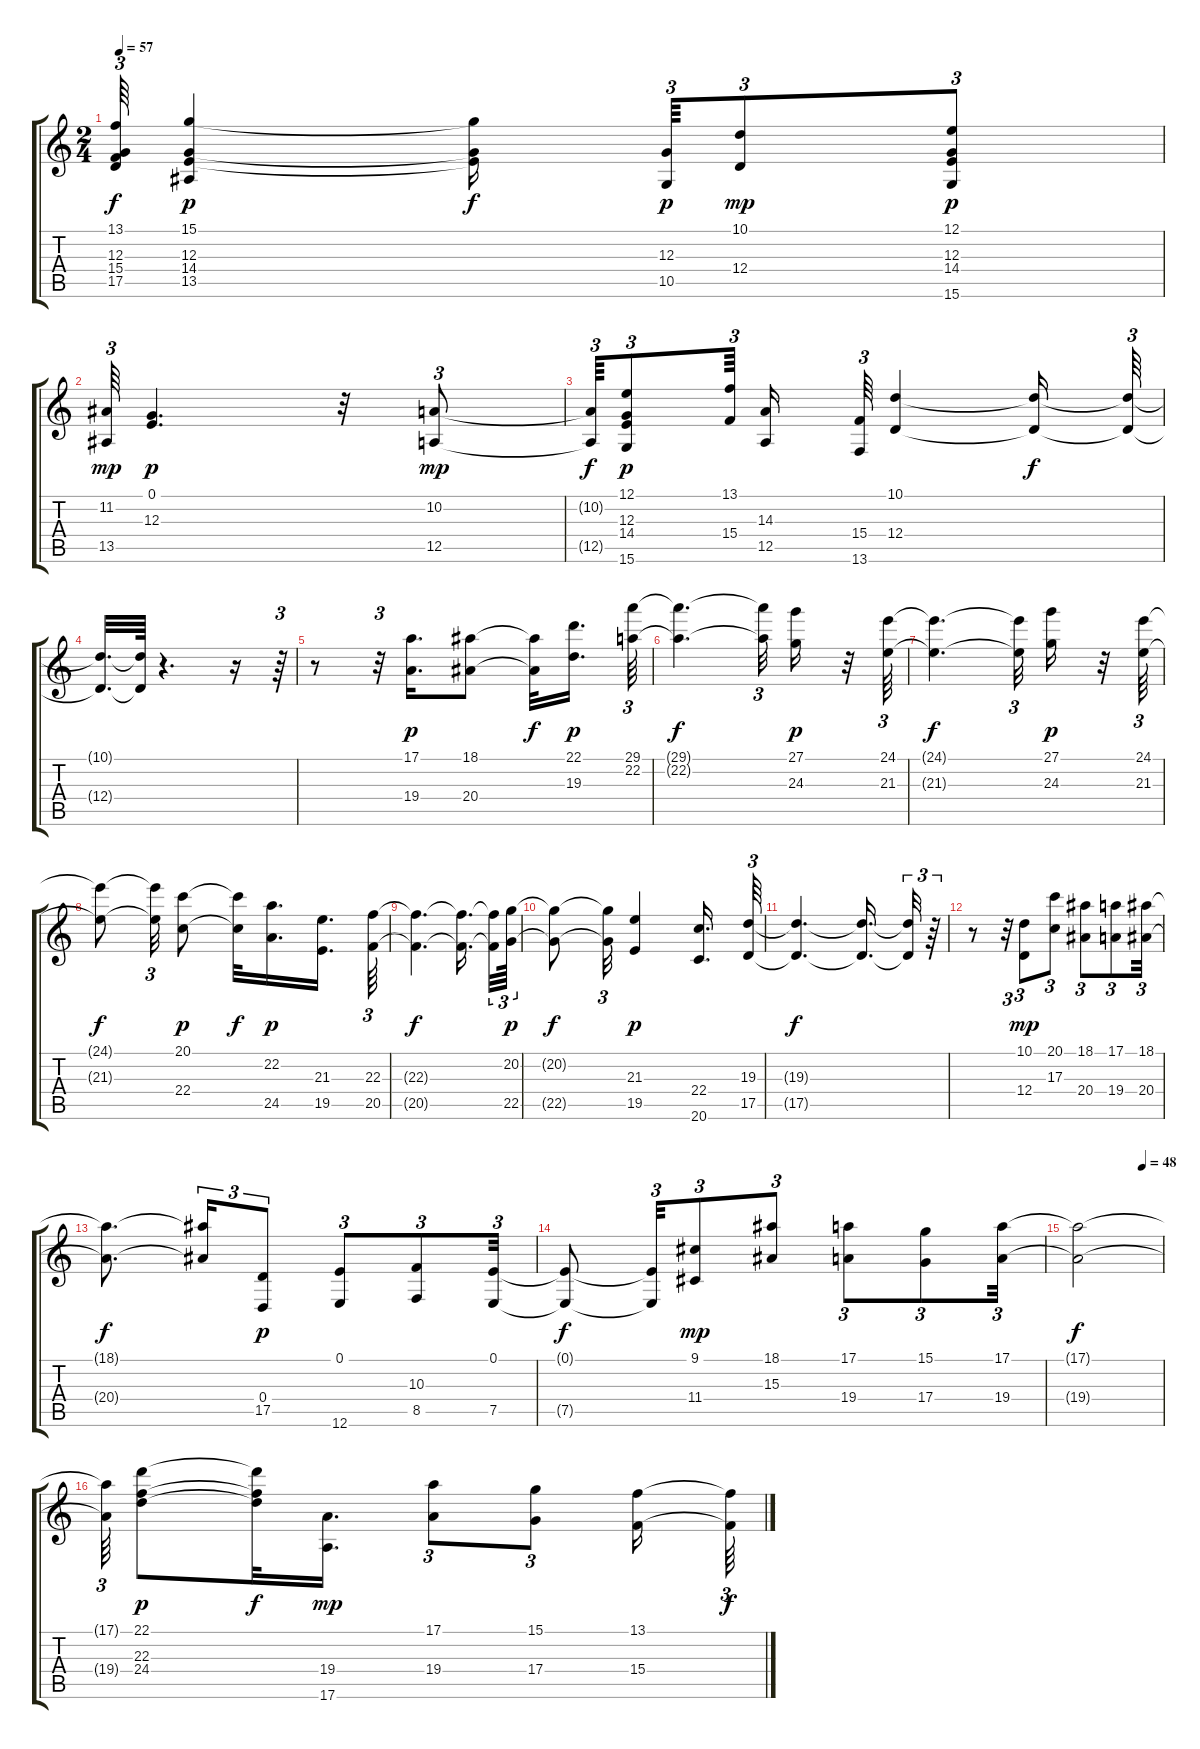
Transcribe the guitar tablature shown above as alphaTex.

\track "" {instrument stringensemble1}
\staff {score tabs}
\tuning (E4 B3 G3 D3 A2 E2) {hide}
\ts (2 4)
\tempo 57
\clef g2
\ks c
(13.1{t} 12.3{t} 15.4{t} 17.5{t}).64{tu (3 2) dy f} (15.1 12.3 14.4 13.5).4{dy p} (15.1{t} 12.3{t} 14.4{t}).16{dy f} (12.3 10.5).64{tu (3 2) dy p} (10.1 12.4).8{tu (3 2) dy mp} (12.1 12.3 14.4 15.6).8{tu (3 2) dy p} |
(11.2 13.5).64{tu (3 2) dy mp} (0.1 12.3).4{d dy p} r.32 (10.2 12.5).8{tu (3 2) dy mp} |
(10.2{t} 12.5{t}).64{tu (3 2) dy f} (12.1 12.3 14.4 15.6).8{tu (3 2) dy p} (13.1 15.4).64{tu (3 2)} (14.3 12.5).16 (15.4 13.6).64{tu (3 2)} (10.1 12.4).4 (10.1{t} 12.4{t}).16{dy f} (10.1{t} 12.4{t}).64{tu (3 2)} |
(10.1{t} 12.4{t}).32{d} (10.1{t} 12.4{t}).64 r.4{d} r.16 r.64{tu (3 2)} |
r.8 r.32{tu (3 2)} (17.1 19.4).16{d dy p} (18.1 20.4).8 (18.1{t} 20.4{t}).32{dy f} (22.1 19.3).16{d dy p} (29.1 22.2).64{tu (3 2)} |
(29.1{t} 22.2{t}).4{d dy f} (29.1{t} 22.2{t}).32{tu (3 2)} (27.1 24.3).16{dy p} r.32 (24.1 21.3).64{tu (3 2)} |
(24.1{t} 21.3{t}).4{d dy f} (24.1{t} 21.3{t}).32{tu (3 2)} (27.1 24.3).16{dy p} r.32 (24.1 21.3).64{tu (3 2)} |
(24.1{t} 21.3{t}).8{dy f} (24.1{t} 21.3{t}).32{tu (3 2)} (20.1 22.4).8{dy p} (20.1{t} 22.4{t}).32{dy f} (22.2 24.5).16{d dy p} (21.3 19.5).16{d} (22.3 20.5).64{tu (3 2)} |
(22.3{t} 20.5{t}).4{d dy f} (22.3{t} 20.5{t}).16{d} (22.3{t} 20.5{t}).32{tu (3 2)} (20.2 22.5).64{tu (3 2) dy p} |
(20.2{t} 22.5{t}).8{dy f} (20.2{t} 22.5{t}).32{tu (3 2)} (21.3 19.5).4{dy p} (22.4 20.6).16{d} (19.3 17.5).64{tu (3 2)} |
(19.3{t} 17.5{t}).4{d dy f} (19.3{t} 17.5{t}).16{d} (19.3{t} 17.5{t}).32{tu (3 2)} r.64{tu (3 2)} |
r.8 r.32{tu (3 2)} (10.1 12.4).8{tu (3 2) dy mp} (20.1 17.3).8{tu (3 2)} (18.1 20.4).8{tu (3 2)} (17.1 19.4).8{tu (3 2)} (18.1 20.4).32{tu (3 2)} |
(18.1{t} 20.4{t}).8{d dy f} (18.1{t} 20.4{t}).16{tu (3 2)} (0.4 17.5).8{tu (3 2) dy p} (0.1 12.6).8{tu (3 2)} (10.3 8.5).8{tu (3 2)} (0.1 7.5).32{tu (3 2)} |
(0.1{t} 7.5{t}).8{dy f} (0.1{t} 7.5{t}).32{tu (3 2)} (9.1 11.4).8{tu (3 2) dy mp} (18.1 15.3).8{tu (3 2)} (17.1 19.4).8{tu (3 2)} (15.1 17.4).8{tu (3 2)} (17.1 19.4).32{tu (3 2)} |
\tempo (48 0.7708333333333334)
(17.1{t} 19.4{t}).2{dy f} |
(17.1{t} 19.4{t}).64{tu (3 2)} (22.1 22.3 24.4).8{dy p} (22.1{t} 22.3{t} 24.4{t}).32{dy f} (19.4 17.6).16{d dy mp} (17.1 19.4).8{tu (3 2)} (15.1 17.4).8{tu (3 2)} (13.1 15.4).16 (13.1{t} 15.4{t}).64{tu (3 2) dy f}
